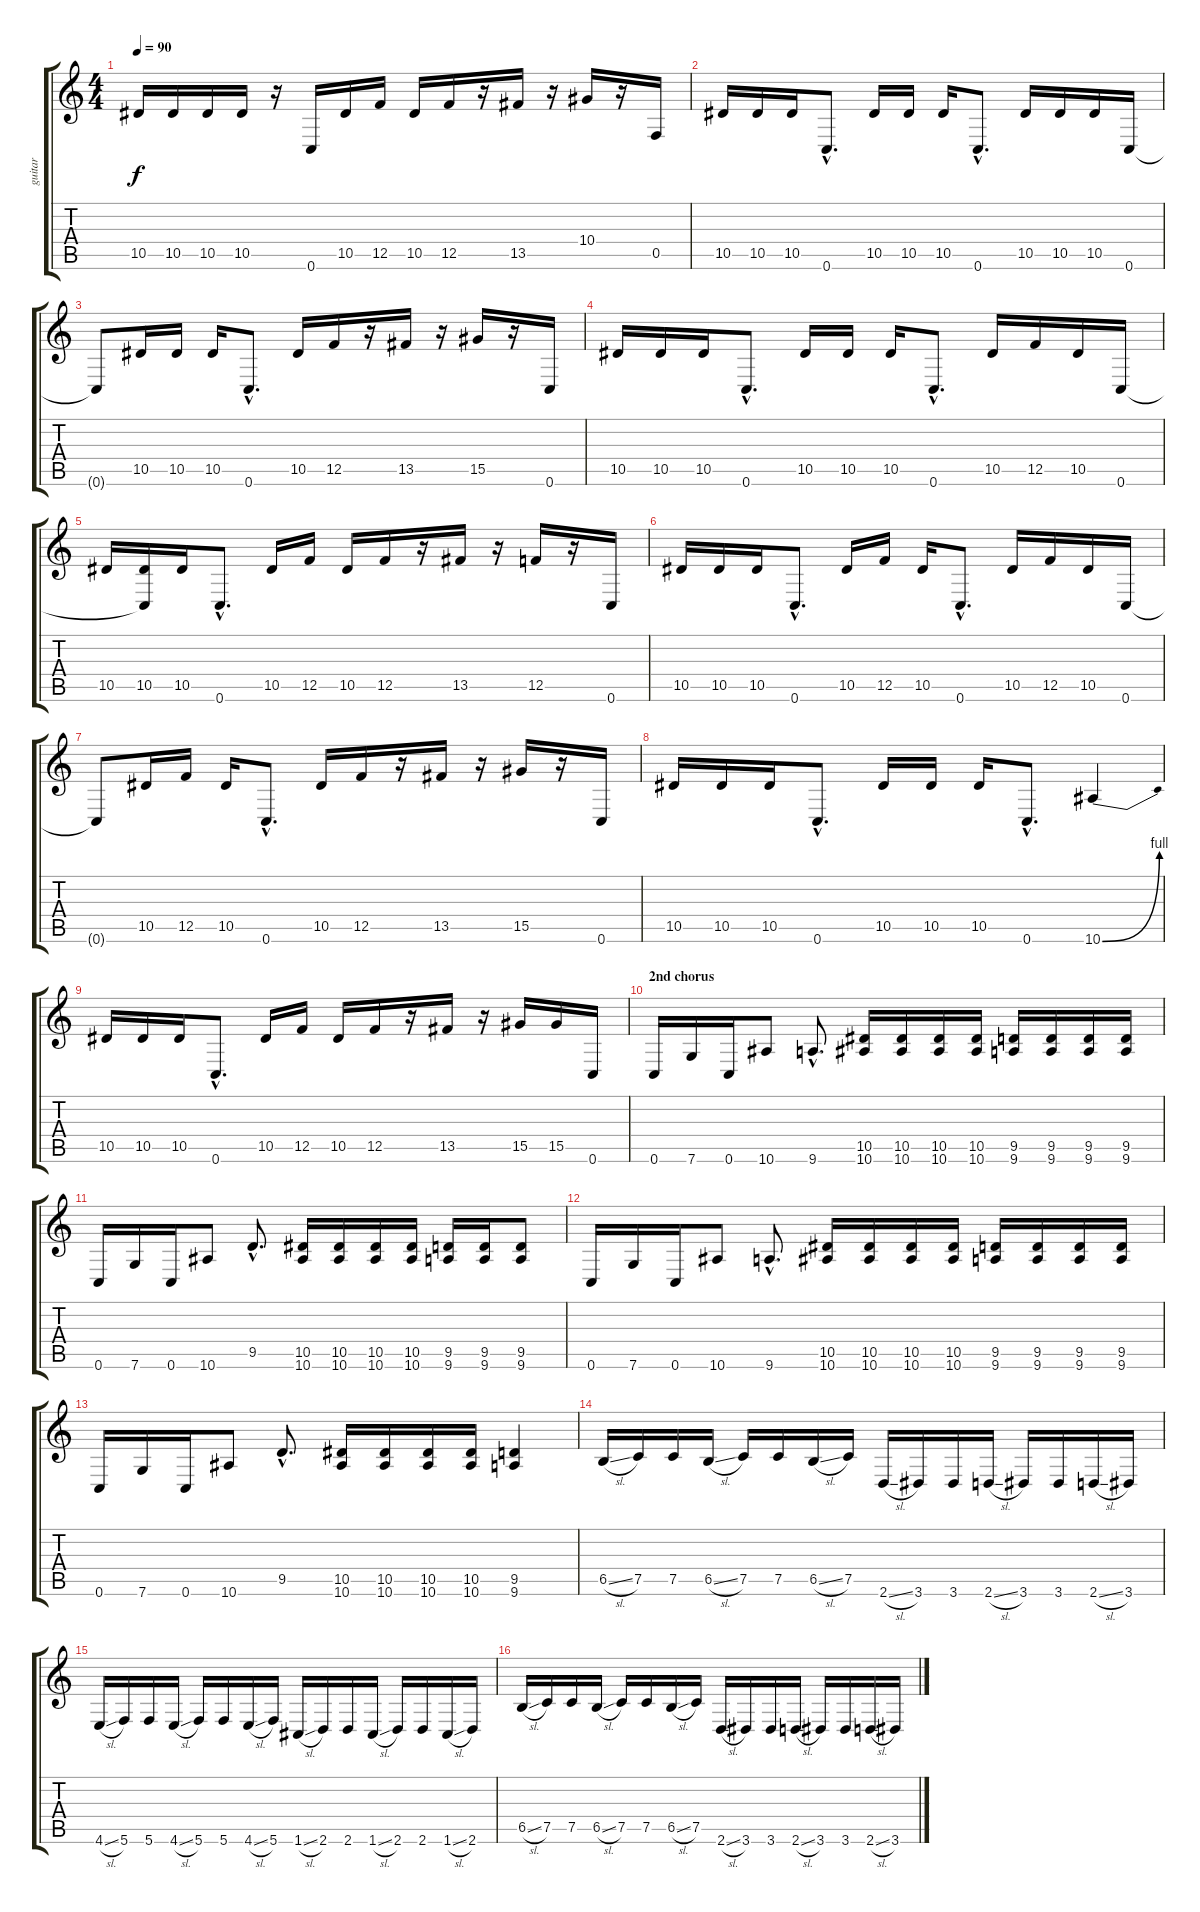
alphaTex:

\track ("guitar" "guitar") {instrument overdrivenguitar}
\staff {score tabs}
\tuning (C4 G3 Eb3 Bb2 F2 C2) {hide}
\ts (4 4)
\tempo 90
\clef g2
\ks c
10.5.16{dy f} 10.5.16 10.5.16 10.5.16 r.16 0.6.16 10.5.16 12.5.16 10.5.16 12.5.16 r.16 13.5.16 r.16 10.4.16 r.16 0.5.16 |
\section ("" "")
10.5.16 10.5.16 10.5.16 0.6{hac}.8{d} 10.5.16 10.5.16 10.5.16 0.6{hac}.8{d} 10.5.16 10.5.16 10.5.16 0.6.16 |
0.6{t}.8 10.5.16 10.5.16 10.5.16 0.6{hac}.8{d} 10.5.16 12.5.16 r.16 13.5.16 r.16 15.5.16 r.16 0.6.16 |
10.5.16 10.5.16 10.5.16 0.6{hac}.8{d} 10.5.16 10.5.16 10.5.16 0.6{hac}.8{d} 10.5.16 12.5.16 10.5.16 0.6.16 |
10.5.16 (10.5 0.6{t}).16 10.5.16 0.6{hac}.8{d} 10.5.16 12.5.16 10.5.16 12.5.16 r.16 13.5.16 r.16 12.5.16 r.16 0.6.16 |
10.5.16 10.5.16 10.5.16 0.6{hac}.8{d} 10.5.16 12.5.16 10.5.16 0.6{hac}.8{d} 10.5.16 12.5.16 10.5.16 0.6.16 |
0.6{t}.8 10.5.16 12.5.16 10.5.16 0.6{hac}.8{d} 10.5.16 12.5.16 r.16 13.5.16 r.16 15.5.16 r.16 0.6.16 |
10.5.16 10.5.16 10.5.16 0.6{hac}.8{d} 10.5.16 10.5.16 10.5.16 0.6{hac}.8{d} 10.6{be (bend 0 0 60 4)}.4 |
10.5.16 10.5.16 10.5.16 0.6{hac}.8{d} 10.5.16 12.5.16 10.5.16 12.5.16 r.16 13.5.16 r.16 15.5.16 15.5.16 0.6.16 |
\section ("" "2nd chorus")
0.6.16 7.6.16 0.6.16 10.6.8 9.6{hac}.8{d} (10.5 10.6).16 (10.5 10.6).16 (10.5 10.6).16 (10.5 10.6).16 (9.5 9.6).16 (9.5 9.6).16 (9.5 9.6).16 (9.5 9.6).16 |
0.6.16 7.6.16 0.6.16 10.6.8 9.5{hac}.8{d} (10.5 10.6).16 (10.5 10.6).16 (10.5 10.6).16 (10.5 10.6).16 (9.5 9.6).16 (9.5 9.6).16 (9.5 9.6).8 |
0.6.16 7.6.16 0.6.16 10.6.8 9.6{hac}.8{d} (10.5 10.6).16 (10.5 10.6).16 (10.5 10.6).16 (10.5 10.6).16 (9.5 9.6).16 (9.5 9.6).16 (9.5 9.6).16 (9.5 9.6).16 |
0.6.16 7.6.16 0.6.16 10.6.8 9.5{hac}.8{d} (10.5 10.6).16 (10.5 10.6).16 (10.5 10.6).16 (10.5 10.6).16 (9.5 9.6).4 |
6.5{sl}.16 7.5.16 7.5.16 6.5{sl}.16 7.5.16 7.5.16 6.5{sl}.16 7.5.16 2.6{sl}.16 3.6.16 3.6.16 2.6{sl}.16 3.6.16 3.6.16 2.6{sl}.16 3.6.16 |
4.6{sl}.16 5.6.16 5.6.16 4.6{sl}.16 5.6.16 5.6.16 4.6{sl}.16 5.6.16 1.6{sl}.16 2.6.16 2.6.16 1.6{sl}.16 2.6.16 2.6.16 1.6{sl}.16 2.6.16 |
6.5{sl}.16 7.5.16 7.5.16 6.5{sl}.16 7.5.16 7.5.16 6.5{sl}.16 7.5.16 2.6{sl}.16 3.6.16 3.6.16 2.6{sl}.16 3.6.16 3.6.16 2.6{sl}.16 3.6.16
